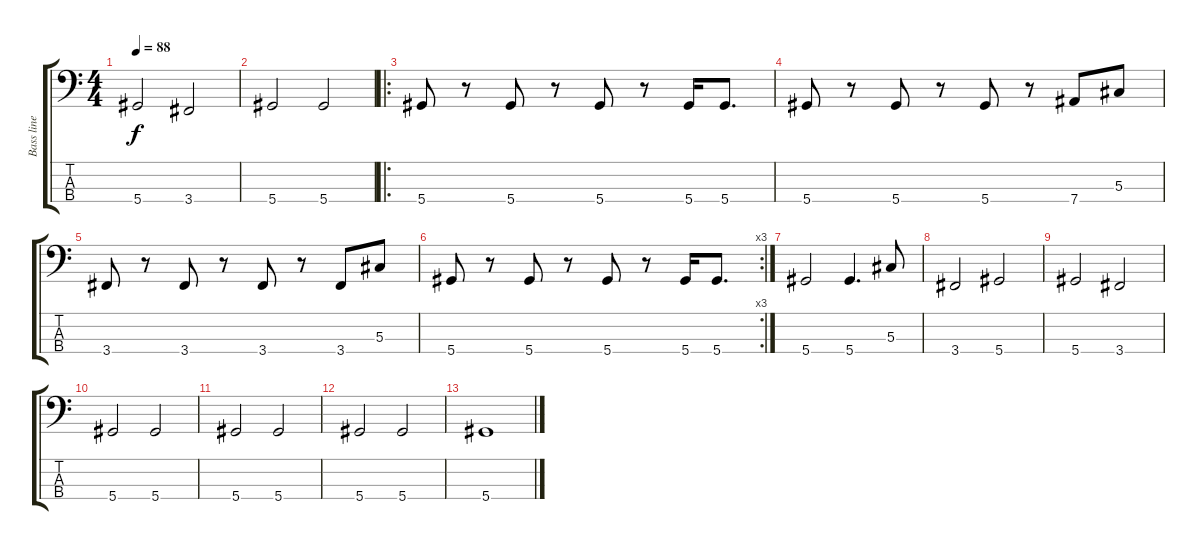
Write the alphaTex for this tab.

\track ("Bass line (by Rim)" "Bass line ") {instrument electricbassfinger}
\staff {score tabs}
\tuning (Gb2 Db2 Ab1 Eb1) {hide}
\ts (4 4)
\tempo 88
\clef f4
\ks c
5.4.2{dy f} 3.4.2 |
5.4.2 5.4.2 |
\ro
5.4.8 r.8 5.4.8 r.8 5.4.8 r.8 5.4.16 5.4.8{d} |
5.4.8 r.8 5.4.8 r.8 5.4.8 r.8 7.4.8 5.3.8 |
3.4.8 r.8 3.4.8 r.8 3.4.8 r.8 3.4.8 5.3.8 |
\rc 3
5.4.8 r.8 5.4.8 r.8 5.4.8 r.8 5.4.16 5.4.8{d} |
5.4.2 5.4.4{d} 5.3.8 |
3.4.2 5.4.2 |
5.4.2 3.4.2 |
5.4.2 5.4.2 |
5.4.2 5.4.2 |
5.4.2 5.4.2 |
5.4.1
